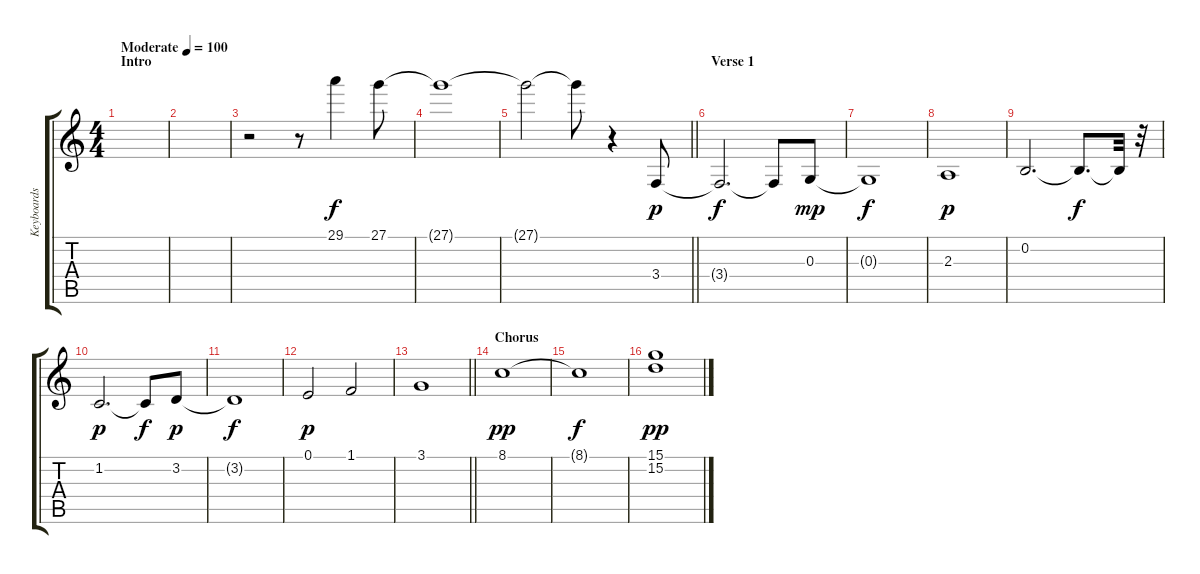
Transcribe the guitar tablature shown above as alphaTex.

\track ("Keyboards 1 (Bob Mayo)" "Keyboards ") {instrument stringensemble1}
\staff {score tabs}
\tuning (E4 B3 G3 D3 A2 E2) {hide}
\ts (4 4)
\section ("" "Intro")
\tempo (100 "Moderate")
\clef g2
\ks c
|
|
r.2 r.8 29.1.4 27.1.8 |
27.1{t}.1{dy f} |
\barLineRight lightlight
27.1{t}.2 27.1{t}.8 r.4 3.4.8{dy p} |
\section ("" "Verse 1")
3.4{t}.2{d dy f} 3.4{t}.8 0.3.8{dy mp} |
0.3{t}.1{dy f} |
2.3.1{dy p} |
0.2.2{d} 0.2{t}.8{d dy f} 0.2{t}.32 r.32 |
1.2.2{d dy p} 1.2{t}.8{dy f} 3.2.8{dy p} |
3.2{t}.1{dy f} |
0.1.2{dy p} 1.1.2 |
\barLineRight lightlight
3.1.1 |
\section ("" "Chorus")
8.1.1{dy pp} |
8.1{t}.1{dy f} |
(15.1 15.2).1{dy pp}
